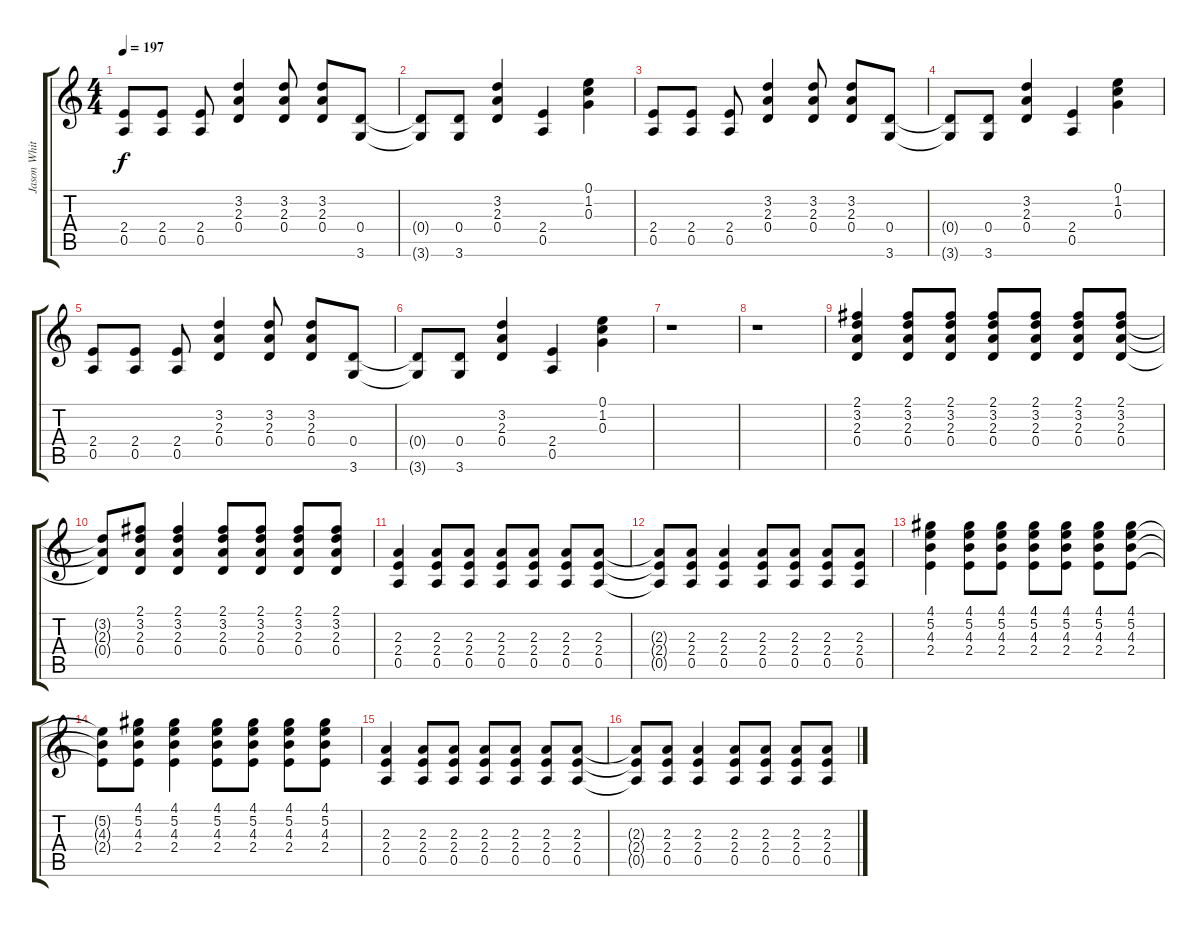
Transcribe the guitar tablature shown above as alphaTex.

\track ("Jason White (Guitar 2)" "Jason Whit") {instrument distortionguitar}
\staff {score tabs}
\tuning (E4 B3 G3 D3 A2 E2) {hide}
\ts (4 4)
\tempo 197
\clef g2
\ks c
(2.4 0.5).8{dy f} (2.4 0.5).8 (2.4 0.5).8 (3.2 2.3 0.4).4 (3.2 2.3 0.4).8 (3.2 2.3 0.4).8 (0.4 3.6).8 |
(0.4{t} 3.6{t}).8 (0.4 3.6).8 (3.2 2.3 0.4).4 (2.4 0.5).4 (0.1 1.2 0.3).4 |
(2.4 0.5).8 (2.4 0.5).8 (2.4 0.5).8 (3.2 2.3 0.4).4 (3.2 2.3 0.4).8 (3.2 2.3 0.4).8 (0.4 3.6).8 |
(0.4{t} 3.6{t}).8 (0.4 3.6).8 (3.2 2.3 0.4).4 (2.4 0.5).4 (0.1 1.2 0.3).4 |
(2.4 0.5).8 (2.4 0.5).8 (2.4 0.5).8 (3.2 2.3 0.4).4 (3.2 2.3 0.4).8 (3.2 2.3 0.4).8 (0.4 3.6).8 |
(0.4{t} 3.6{t}).8 (0.4 3.6).8 (3.2 2.3 0.4).4 (2.4 0.5).4 (0.1 1.2 0.3).4 |
r.1 |
r.1 |
(2.1 3.2 2.3 0.4).4 (2.1 3.2 2.3 0.4).8 (2.1 3.2 2.3 0.4).8 (2.1 3.2 2.3 0.4).8 (2.1 3.2 2.3 0.4).8 (2.1 3.2 2.3 0.4).8 (2.1 3.2 2.3 0.4).8 |
(3.2{t} 2.3{t} 0.4{t}).8 (2.1 3.2 2.3 0.4).8 (2.1 3.2 2.3 0.4).4 (2.1 3.2 2.3 0.4).8 (2.1 3.2 2.3 0.4).8 (2.1 3.2 2.3 0.4).8 (2.1 3.2 2.3 0.4).8 |
(2.3 2.4 0.5).4 (2.3 2.4 0.5).8 (2.3 2.4 0.5).8 (2.3 2.4 0.5).8 (2.3 2.4 0.5).8 (2.3 2.4 0.5).8 (2.3 2.4 0.5).8 |
(2.3{t} 2.4{t} 0.5{t}).8 (2.3 2.4 0.5).8 (2.3 2.4 0.5).4 (2.3 2.4 0.5).8 (2.3 2.4 0.5).8 (2.3 2.4 0.5).8 (2.3 2.4 0.5).8 |
(4.1 5.2 4.3 2.4).4 (4.1 5.2 4.3 2.4).8 (4.1 5.2 4.3 2.4).8 (4.1 5.2 4.3 2.4).8 (4.1 5.2 4.3 2.4).8 (4.1 5.2 4.3 2.4).8 (4.1 5.2 4.3 2.4).8 |
(5.2{t} 4.3{t} 2.4{t}).8 (4.1 5.2 4.3 2.4).8 (4.1 5.2 4.3 2.4).4 (4.1 5.2 4.3 2.4).8 (4.1 5.2 4.3 2.4).8 (4.1 5.2 4.3 2.4).8 (4.1 5.2 4.3 2.4).8 |
(2.3 2.4 0.5).4 (2.3 2.4 0.5).8 (2.3 2.4 0.5).8 (2.3 2.4 0.5).8 (2.3 2.4 0.5).8 (2.3 2.4 0.5).8 (2.3 2.4 0.5).8 |
(2.3{t} 2.4{t} 0.5{t}).8 (2.3 2.4 0.5).8 (2.3 2.4 0.5).4 (2.3 2.4 0.5).8 (2.3 2.4 0.5).8 (2.3 2.4 0.5).8 (2.3 2.4 0.5).8
